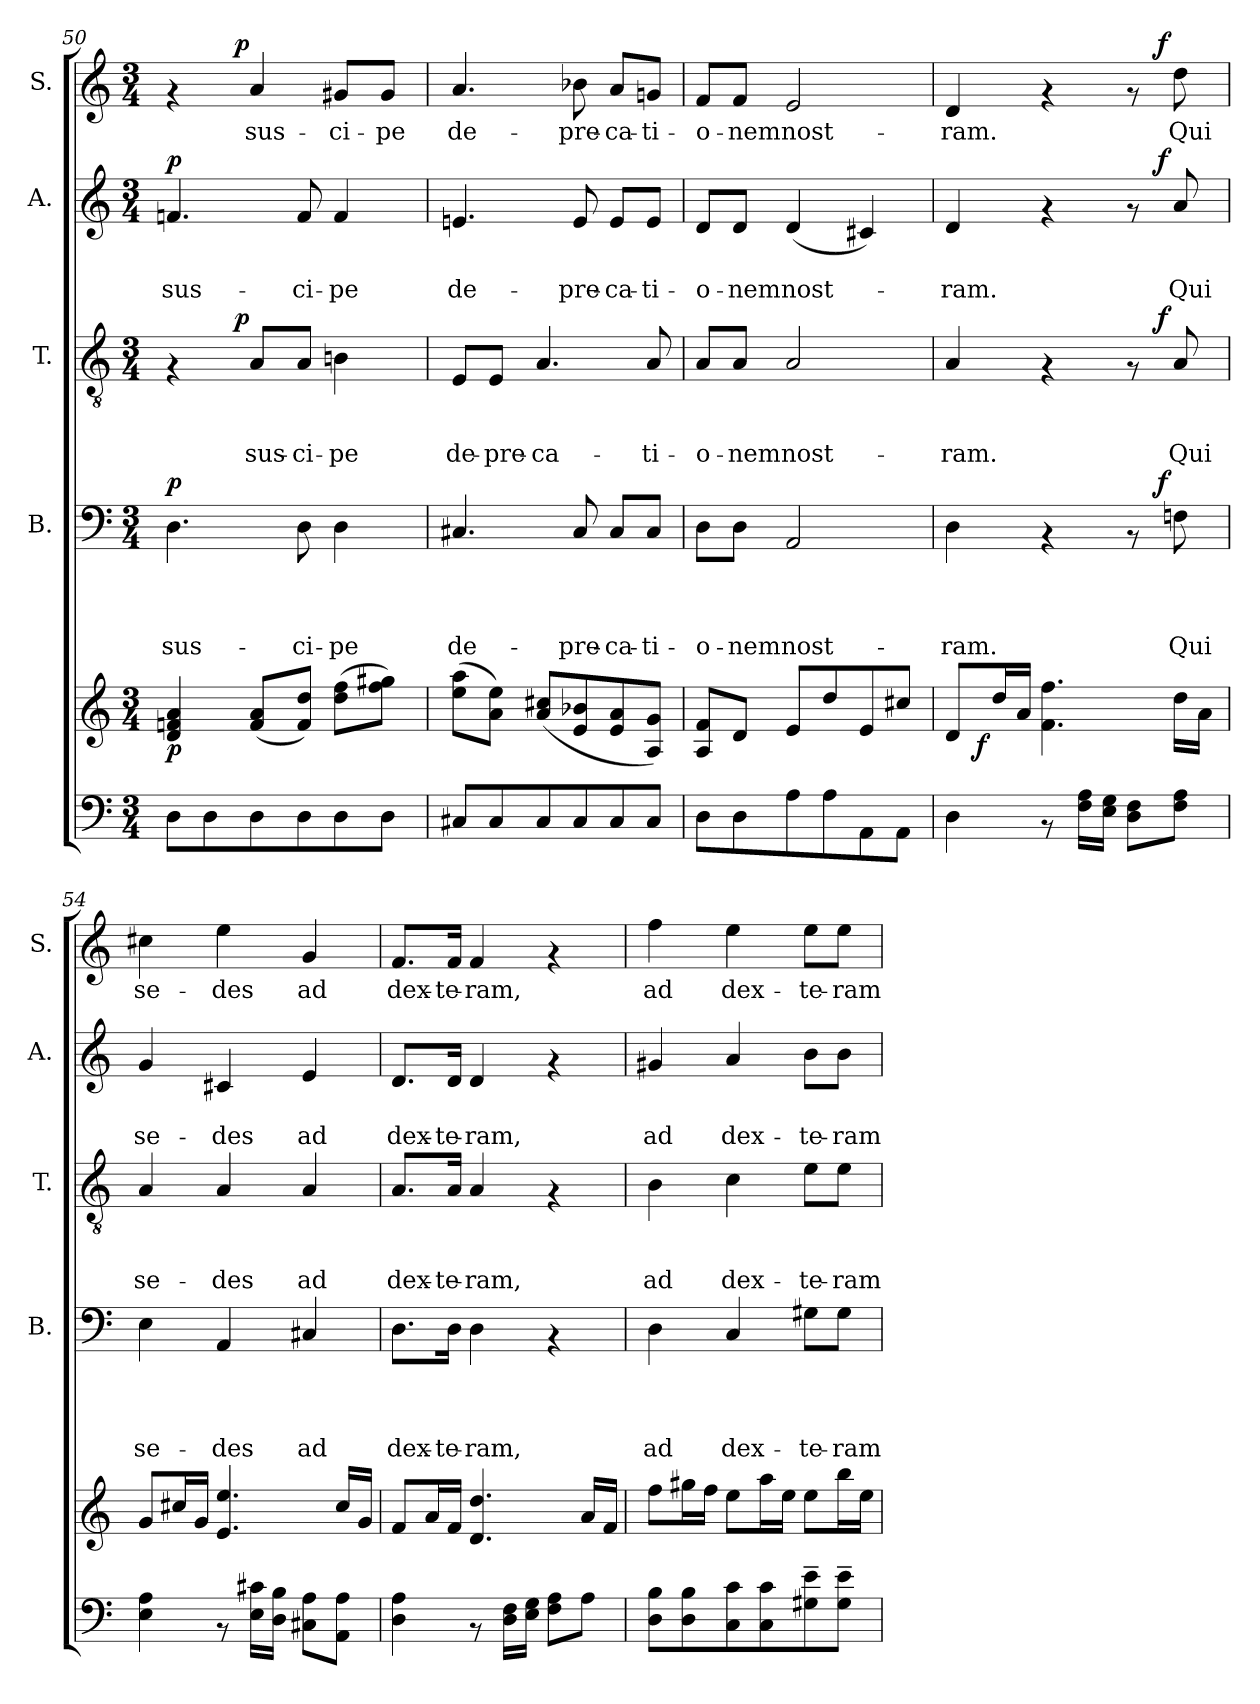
**kern	**kern	**dynam	**kern	**text	**text	**text	**text	**dynam	**kern	**text	**text	**text	**dynam	**kern	**text	**text	**dynam	**kern	**text	**dynam
*part5	*part5	*part5	*part4	*part4	*part4	*part4	*part4	*part4	*part3	*part3	*part3	*part3	*part3	*part2	*part2	*part2	*part2	*part1	*part1	*part1
*staff6	*staff5	*staff5/6	*staff4	*staff4	*staff4	*staff4	*staff4	*staff4	*staff3	*staff3	*staff3	*staff3	*staff3	*staff2	*staff2	*staff2	*staff2	*staff1	*staff1	*staff1
*	*	*	*I"B.	*	*	*	*	*	*I"T.	*	*	*	*	*I"A.	*	*	*	*I"S.	*	*
*	*	*	*I'B.	*	*	*	*	*	*I'T.	*	*	*	*	*I'A.	*	*	*	*I'S.	*	*
*clefF4	*clefG2	*	*clefF4	*	*	*	*	*	*clefGv2	*	*	*	*	*clefG2	*	*	*	*clefG2	*	*
*k[]	*k[]	*	*k[]	*	*	*	*	*	*k[]	*	*	*	*	*k[]	*	*	*	*k[]	*	*
*C:	*C:	*	*C:	*	*	*	*	*	*C:	*	*	*	*	*C:	*	*	*	*C:	*	*
*M3/4	*M3/4	*	*M3/4	*	*	*	*	*	*M3/4	*	*	*	*	*M3/4	*	*	*	*M3/4	*	*
=50	=50	=50	=50	=50	=50	=50	=50	=50	=50	=50	=50	=50	=50	=50	=50	=50	=50	=50	=50	=50
!	!	!LO:DY:b	!	!	!	!	!LO:LY:b	!LO:DY:a	!	!	!	!	!	!	!	!LO:LY:b	!LO:DY:a	!	!	!
*	*	*	*	*	*	*	*	*	*^	*	*	*	*	*	*	*	*	*^	*	*
8D\L	4d/ 4fn/ 4a/	p	4.D\	.	.	.	sus-	p	4rF	8..ryy	.	.	.	.	4.fn/	.	sus-	p	4rf	8..ryy	.	.
8D\	.	.	.	.	.	.	.	.	.	.	.	.	.	.	.	.	.	.	.	.	.	.
!	!	!	!	!	!	!	!	!	!	!	!	!	!	!LO:DY:a	!	!	!	!	!	!	!	!LO:DY:a
.	.	.	.	.	.	.	.	.	.	2ryy	.	.	.	p	.	.	.	.	.	2ryy	.	p
!	!	!	!	!	!	!	!	!	!	!	!	!	!LO:LY:b	!	!	!	!	!	!	!	!LO:LY:b	!
8D\	(>8f/ 8a/L	.	.	.	.	.	.	.	8A/L	.	.	.	sus-	.	.	.	.	.	4a/	.	sus-	.
!	!	!	!	!	!	!	!LO:LY:b	!	!	!	!	!	!LO:LY:b	!	!	!	!LO:LY:b	!	!	!	!	!
8D\	8f/ 8dd/J)	.	8D\	.	.	.	-ci-	.	8A/J	.	.	.	-ci-	.	8f/	.	-ci-	.	.	.	.	.
!	!	!	!	!	!	!	!LO:LY:b	!	!	!	!	!	!LO:LY:b	!	!	!	!LO:LY:b	!	!	!	!LO:LY:b	!
8D\	(>8dd\ 8ff\L	.	4D\	.	.	.	-pe	.	4Bn\	.	.	.	-pe	.	4f/	.	-pe	.	8g#X/L	.	-ci-	.
!	!	!	!	!	!	!	!	!	!	!	!	!	!	!	!	!	!	!	!	!	!LO:LY:b	!
8D\J	8ff\ 8gg#X\J)	.	.	.	.	.	.	.	.	.	.	.	.	.	.	.	.	.	8g#/J	.	-pe	.
.	.	.	.	.	.	.	.	.	.	32ryy	.	.	.	.	.	.	.	.	.	32ryy	.	.
=51	=51	=51	=51	=51	=51	=51	=51	=51	=51	=51	=51	=51	=51	=51	=51	=51	=51	=51	=51	=51	=51	=51
!	!	!	!	!	!	!	!LO:LY:b	!	!	!	!	!	!LO:LY:b	!	!	!	!LO:LY:b	!	!	!	!LO:LY:b	!
*	*	*	*	*	*	*	*	*	*v	*v	*	*	*	*	*	*	*	*	*v	*v	*	*
8C#X/L	(>8ee\ 8aa\L	.	4.C#X/	.	.	.	de-	.	8E/L	.	.	de-	.	4.en/	.	de-	.	4.a/	de-	.
!	!	!	!	!	!	!	!	!	!	!	!	!LO:LY:b	!	!	!	!	!	!	!	!
8C#/	8a\ 8ee\J)	.	.	.	.	.	.	.	8E/J	.	.	-pre-	.	.	.	.	.	.	.	.
!	!	!	!	!	!	!	!	!	!	!	!	!LO:LY:b	!	!	!	!	!	!	!	!
8C#/	(<8a/ 8cc#X/L	.	.	.	.	.	.	.	4.A/	.	.	-ca-	.	.	.	.	.	.	.	.
!	!	!	!	!	!	!	!LO:LY:b	!	!	!	!	!	!	!	!	!LO:LY:b	!	!	!LO:LY:b	!
8C#/	8e/ 8b-X/	.	8C#/	.	.	.	-pre-	.	.	.	.	.	.	8e/	.	-pre-	.	8b-X\	-pre-	.
!	!	!	!	!	!	!	!LO:LY:b	!	!	!	!	!	!	!	!	!LO:LY:b	!	!	!LO:LY:b	!
8C#/	8e/ 8a/	.	8C#/L	.	.	.	-ca-	.	.	.	.	.	.	8e/L	.	-ca-	.	8a/L	-ca-	.
!	!	!	!	!	!	!	!LO:LY:b	!	!	!	!	!LO:LY:b	!	!	!	!LO:LY:b	!	!	!LO:LY:b	!
8C#/J	8A/ 8g/J)	.	8C#/J	.	.	.	-ti-	.	8A/	.	.	-ti-	.	8e/J	.	-ti-	.	8gn/J	-ti-	.
!!LO:PB:g=z
=52	=52	=52	=52	=52	=52	=52	=52	=52	=52	=52	=52	=52	=52	=52	=52	=52	=52	=52	=52	=52
!	!	!	!	!	!	!	!LO:LY:b	!	!	!	!	!LO:LY:b	!	!	!	!LO:LY:b	!	!	!LO:LY:b	!
8D\L	8A/ 8f/L	.	8D\L	.	.	.	-o-	.	8A/L	.	.	-o-	.	8d/L	.	-o-	.	8f/L	-o-	.
!	!	!	!	!	!	!	!LO:LY:b	!	!	!	!	!LO:LY:b	!	!	!	!LO:LY:b	!	!	!LO:LY:b	!
8D\	8d/J	.	8D\J	.	.	.	-nem	.	8A/J	.	.	-nem	.	8d/J	.	-nem	.	8f/J	-nem	.
!	!	!	!	!	!	!	!LO:LY:b	!	!	!	!	!LO:LY:b	!	!	!	!LO:LY:b	!	!	!LO:LY:b	!
8A\	8e/L	.	2AA/	.	.	.	nost-	.	2A/	.	.	nost-	.	(<4d/	.	nost-	.	2e/	nost-	.
8A\	8dd/	.	.	.	.	.	.	.	.	.	.	.	.	.	.	.	.	.	.	.
8AA\	8e/	.	.	.	.	.	.	.	.	.	.	.	.	4c#X/)	.	.	.	.	.	.
8AA\J	8cc#X/J	.	.	.	.	.	.	.	.	.	.	.	.	.	.	.	.	.	.	.
=53	=53	=53	=53	=53	=53	=53	=53	=53	=53	=53	=53	=53	=53	=53	=53	=53	=53	=53	=53	=53
!	!	!	!	!	!	!	!LO:LY:b	!	!	!	!	!LO:LY:b	!	!	!	!LO:LY:b	!	!	!LO:LY:b	!
*	*^	*	*^	*	*	*	*	*	*^	*	*	*	*	*^	*	*	*	*^	*	*
4D\	8d/L	16.ryy	.	4D\	2ryy	.	.	.	-ram.	.	4A/	2ryy	.	.	-ram.	.	4d/	2ryy	.	-ram.	.	4d/	2ryy	-ram.	.
!	!	!	!LO:DY:b	!	!	!	!	!	!	!	!	!	!	!	!	!	!	!	!	!	!	!	!	!	!
.	.	2ryy	f	.	.	.	.	.	.	.	.	.	.	.	.	.	.	.	.	.	.	.	.	.	.
.	16dd/L	.	.	.	.	.	.	.	.	.	.	.	.	.	.	.	.	.	.	.	.	.	.	.	.
.	16a/JJ	.	.	.	.	.	.	.	.	.	.	.	.	.	.	.	.	.	.	.	.	.	.	.	.
8rAA	4.f\ 4.ff\	.	.	4rAA	.	.	.	.	.	.	4rF	.	.	.	.	.	4rf	.	.	.	.	4rf	.	.	.
16F\ 16A\LL	.	.	.	.	.	.	.	.	.	.	.	.	.	.	.	.	.	.	.	.	.	.	.	.	.
16E\ 16G\JJ	.	.	.	.	.	.	.	.	.	.	.	.	.	.	.	.	.	.	.	.	.	.	.	.	.
8D\ 8F\L	.	.	.	8rAA	16.ryy	.	.	.	.	.	8rF	16.ryy	.	.	.	.	8rf	16.ryy	.	.	.	8rf	16.ryy	.	.
!	!	!	!	!	!	!	!	!	!	!LO:DY:a	!	!	!	!	!	!LO:DY:a	!	!	!	!	!LO:DY:a	!	!	!	!LO:DY:a
.	.	8ryy	.	.	8ryy	.	.	.	.	f	.	8ryy	.	.	.	f	.	8ryy	.	.	f	.	8ryy	.	f
!	!	!	!	!	!	!	!	!	!LO:LY:b	!	!	!	!	!	!LO:LY:b	!	!	!	!	!LO:LY:b	!	!	!	!LO:LY:b	!
8F\ 8A\J	16dd\LL	.	.	8Fn\	.	.	.	.	Qui	.	8A/	.	.	.	Qui	.	8a/	.	.	Qui	.	8dd\	.	Qui	.
.	16a\JJ	.	.	.	.	.	.	.	.	.	.	.	.	.	.	.	.	.	.	.	.	.	.	.	.
.	.	32ryy	.	.	32ryy	.	.	.	.	.	.	32ryy	.	.	.	.	.	32ryy	.	.	.	.	32ryy	.	.
=54	=54	=54	=54	=54	=54	=54	=54	=54	=54	=54	=54	=54	=54	=54	=54	=54	=54	=54	=54	=54	=54	=54	=54	=54	=54
!	!	!	!	!	!	!	!	!	!LO:LY:b	!	!	!	!	!	!LO:LY:b	!	!	!	!	!LO:LY:b	!	!	!	!LO:LY:b	!
*	*v	*v	*	*	*	*	*	*	*	*	*v	*v	*	*	*	*	*v	*v	*	*	*	*v	*v	*	*
*	*	*	*v	*v	*	*	*	*	*	*	*	*	*	*	*	*	*	*	*	*	*
4E\ 4A\	8g/L	.	4E\	.	.	.	se-	.	4A/	.	.	se-	.	4g/	.	se-	.	4cc#X\	se-	.
.	16cc#X/L	.	.	.	.	.	.	.	.	.	.	.	.	.	.	.	.	.	.	.
.	16g/JJ	.	.	.	.	.	.	.	.	.	.	.	.	.	.	.	.	.	.	.
!	!	!	!	!	!	!	!LO:LY:b	!	!	!	!	!LO:LY:b	!	!	!	!LO:LY:b	!	!	!LO:LY:b	!
8rAA	4.e/ 4.ee/	.	4AA/	.	.	.	-des	.	4A/	.	.	-des	.	4c#X/	.	-des	.	4ee\	-des	.
16E\ 16c#X\LL	.	.	.	.	.	.	.	.	.	.	.	.	.	.	.	.	.	.	.	.
16D\ 16B\JJ	.	.	.	.	.	.	.	.	.	.	.	.	.	.	.	.	.	.	.	.
!	!	!	!	!	!	!	!LO:LY:b	!	!	!	!	!LO:LY:b	!	!	!	!LO:LY:b	!	!	!LO:LY:b	!
8C#X\ 8A\L	.	.	4C#X/	.	.	.	ad	.	4A/	.	.	ad	.	4e/	.	ad	.	4g/	ad	.
8AA\ 8A\J	16cc#/LL	.	.	.	.	.	.	.	.	.	.	.	.	.	.	.	.	.	.	.
.	16g/JJ	.	.	.	.	.	.	.	.	.	.	.	.	.	.	.	.	.	.	.
=55	=55	=55	=55	=55	=55	=55	=55	=55	=55	=55	=55	=55	=55	=55	=55	=55	=55	=55	=55	=55
!	!	!	!	!	!	!	!LO:LY:b	!	!	!	!	!LO:LY:b	!	!	!	!LO:LY:b	!	!	!LO:LY:b	!
4D\ 4A\	8f/L	.	8.D\L	.	.	.	dex-	.	8.A/L	.	.	dex-	.	8.d/L	.	dex-	.	8.f/L	dex-	.
.	16a/L	.	.	.	.	.	.	.	.	.	.	.	.	.	.	.	.	.	.	.
!	!	!	!	!	!	!	!LO:LY:b	!	!	!	!	!LO:LY:b	!	!	!	!LO:LY:b	!	!	!LO:LY:b	!
.	16f/JJ	.	16D\Jk	.	.	.	-te-	.	16A/Jk	.	.	-te-	.	16d/Jk	.	-te-	.	16f/Jk	-te-	.
!	!	!	!	!	!	!	!LO:LY:b	!	!	!	!	!LO:LY:b	!	!	!	!LO:LY:b	!	!	!LO:LY:b	!
8rAA	4.d/ 4.dd/	.	4D\	.	.	.	-ram,	.	4A/	.	.	-ram,	.	4d/	.	-ram,	.	4f/	-ram,	.
16D\ 16F\LL	.	.	.	.	.	.	.	.	.	.	.	.	.	.	.	.	.	.	.	.
16E\ 16G\JJ	.	.	.	.	.	.	.	.	.	.	.	.	.	.	.	.	.	.	.	.
8F\ 8A\L	.	.	4rAA	.	.	.	.	.	4rF	.	.	.	.	4rf	.	.	.	4rf	.	.
8A\J	16a/LL	.	.	.	.	.	.	.	.	.	.	.	.	.	.	.	.	.	.	.
.	16f/JJ	.	.	.	.	.	.	.	.	.	.	.	.	.	.	.	.	.	.	.
=56	=56	=56	=56	=56	=56	=56	=56	=56	=56	=56	=56	=56	=56	=56	=56	=56	=56	=56	=56	=56
!	!	!	!	!	!	!	!LO:LY:b	!	!	!	!	!LO:LY:b	!	!	!	!LO:LY:b	!	!	!LO:LY:b	!
8D\ 8B\L	8ff\L	.	4D\	.	.	.	ad	.	4B\	.	.	ad	.	4g#X/	.	ad	.	4ff\	ad	.
8D\ 8B\	16gg#X\L	.	.	.	.	.	.	.	.	.	.	.	.	.	.	.	.	.	.	.
.	16ff\JJ	.	.	.	.	.	.	.	.	.	.	.	.	.	.	.	.	.	.	.
!	!	!	!	!	!	!	!LO:LY:b	!	!	!	!	!LO:LY:b	!	!	!	!LO:LY:b	!	!	!LO:LY:b	!
8C\ 8c\	8ee\L	.	4C/	.	.	.	dex-	.	4c\	.	.	dex-	.	4a/	.	dex-	.	4ee\	dex-	.
8C\ 8c\	16aa\L	.	.	.	.	.	.	.	.	.	.	.	.	.	.	.	.	.	.	.
.	16ee\JJ	.	.	.	.	.	.	.	.	.	.	.	.	.	.	.	.	.	.	.
!	!	!	!	!	!	!	!LO:LY:b	!	!	!	!	!LO:LY:b	!	!	!	!LO:LY:b	!	!	!LO:LY:b	!
8G#X\~> 8e\~>	8ee\L	.	8G#X\L	.	.	.	-te-	.	8e\L	.	.	-te-	.	8b\L	.	-te-	.	8ee\L	-te-	.
!	!	!	!	!	!	!	!LO:LY:b	!	!	!	!	!LO:LY:b	!	!	!	!LO:LY:b	!	!	!LO:LY:b	!
8G#\~> 8e\~>J	16bb\L	.	8G#\J	.	.	.	-ram	.	8e\J	.	.	-ram	.	8b\J	.	-ram	.	8ee\J	-ram	.
.	16ee\JJ	.	.	.	.	.	.	.	.	.	.	.	.	.	.	.	.	.	.	.
=	=	=	=	=	=	=	=	=	=	=	=	=	=	=	=	=	=	=	=	=
*-	*-	*-	*-	*-	*-	*-	*-	*-	*-	*-	*-	*-	*-	*-	*-	*-	*-	*-	*-	*-
